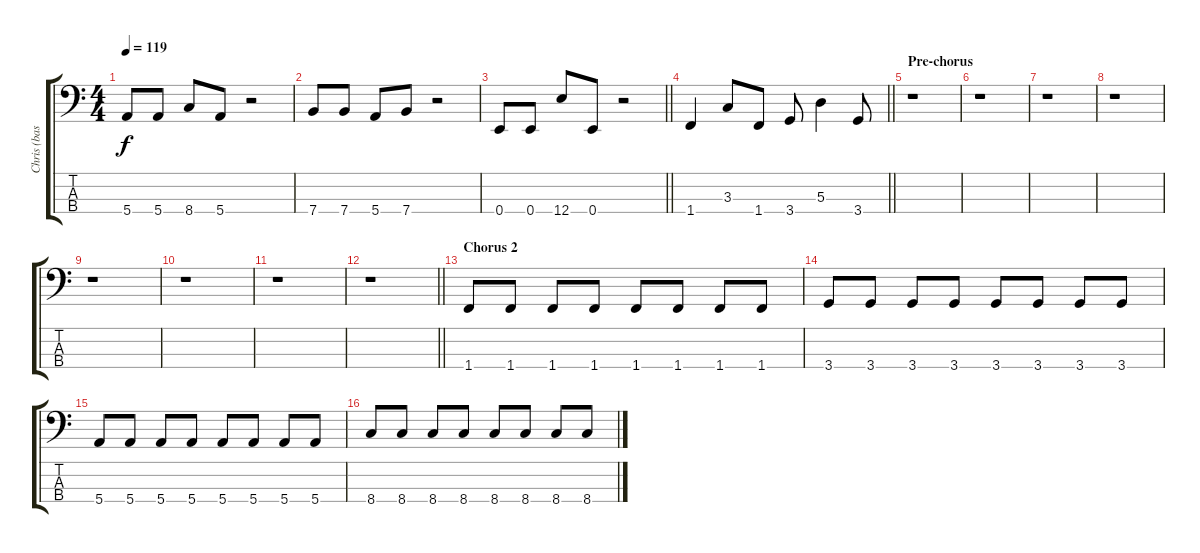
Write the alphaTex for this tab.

\track ("Chris (bass OD)" "Chris (bas") {mute instrument overdrivenguitar}
\staff {score tabs}
\tuning (G2 D2 A1 E1) {hide}
\ts (4 4)
\tempo 119
\clef f4
\ks c
5.4.8{dy f} 5.4.8 8.4.8 5.4.8 r.2 |
7.4.8 7.4.8 5.4.8 7.4.8 r.2 |
\barLineRight lightlight
0.4.8 0.4.8 12.4.8 0.4.8 r.2 |
\barLineRight lightlight
1.4.4 3.3.8 1.4.8 3.4.8 5.3.4 3.4.8 |
\section ("" "Pre-chorus")
r.1 |
r.1 |
r.1 |
r.1 |
r.1 |
r.1 |
r.1 |
\barLineRight lightlight
r.1 |
\section ("" "Chorus 2")
1.4.8 1.4.8 1.4.8 1.4.8 1.4.8 1.4.8 1.4.8 1.4.8 |
3.4.8 3.4.8 3.4.8 3.4.8 3.4.8 3.4.8 3.4.8 3.4.8 |
5.4.8 5.4.8 5.4.8 5.4.8 5.4.8 5.4.8 5.4.8 5.4.8 |
8.4.8 8.4.8 8.4.8 8.4.8 8.4.8 8.4.8 8.4.8 8.4.8
